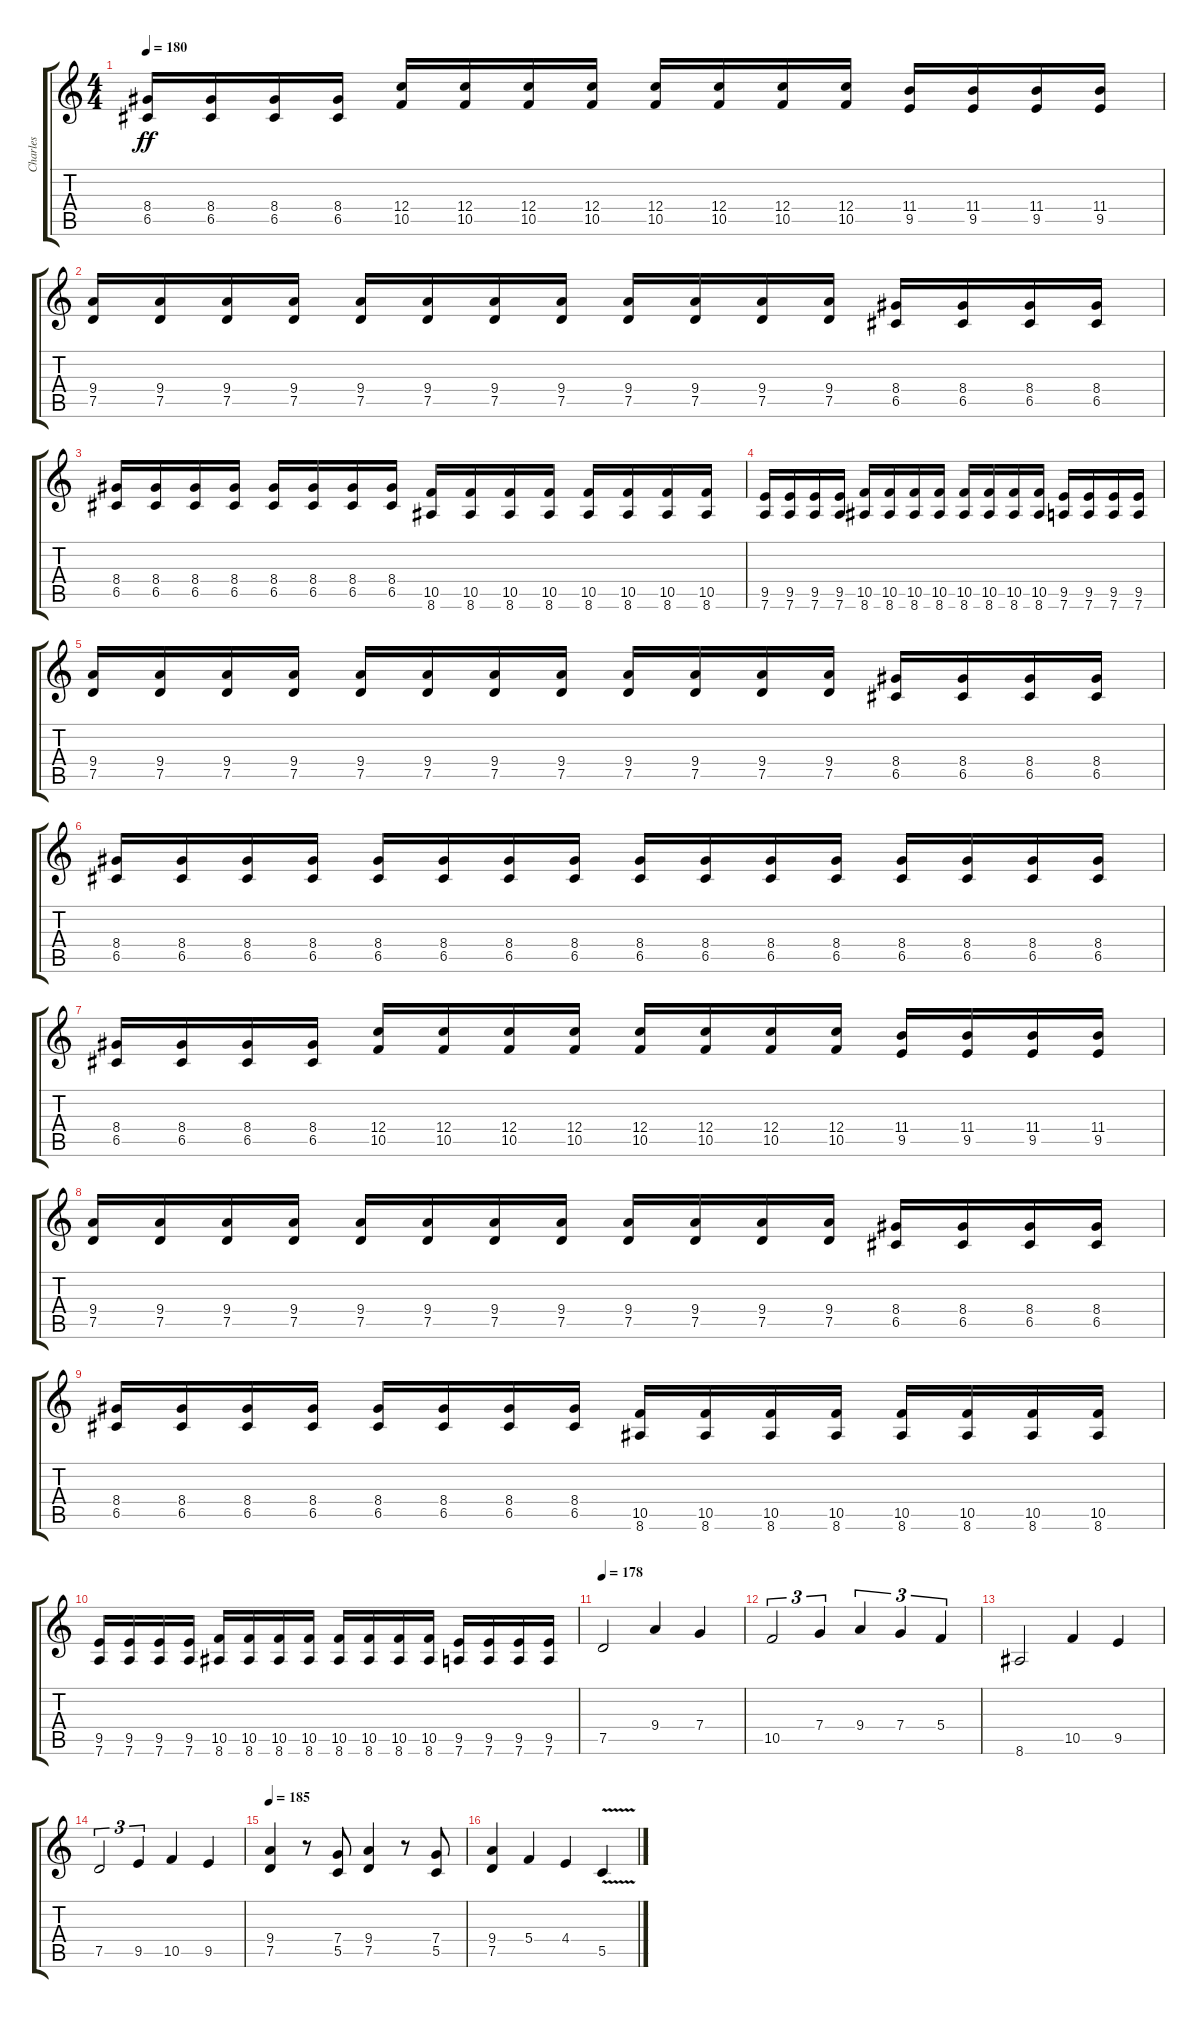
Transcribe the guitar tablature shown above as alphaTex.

\track ("Charles" "Charles") {instrument distortionguitar}
\staff {score tabs}
\tuning (D4 A3 F3 C3 G2 D2) {hide}
\ts (4 4)
\tempo 180
\clef g2
\ks c
(8.4 6.5).16{dy ff} (8.4 6.5).16 (8.4 6.5).16 (8.4 6.5).16 (12.4 10.5).16 (12.4 10.5).16 (12.4 10.5).16 (12.4 10.5).16 (12.4 10.5).16 (12.4 10.5).16 (12.4 10.5).16 (12.4 10.5).16 (11.4 9.5).16 (11.4 9.5).16 (11.4 9.5).16 (11.4 9.5).16 |
(9.4 7.5).16 (9.4 7.5).16 (9.4 7.5).16 (9.4 7.5).16 (9.4 7.5).16 (9.4 7.5).16 (9.4 7.5).16 (9.4 7.5).16 (9.4 7.5).16 (9.4 7.5).16 (9.4 7.5).16 (9.4 7.5).16 (8.4 6.5).16 (8.4 6.5).16 (8.4 6.5).16 (8.4 6.5).16 |
(8.4 6.5).16 (8.4 6.5).16 (8.4 6.5).16 (8.4 6.5).16 (8.4 6.5).16 (8.4 6.5).16 (8.4 6.5).16 (8.4 6.5).16 (10.5 8.6).16 (10.5 8.6).16 (10.5 8.6).16 (10.5 8.6).16 (10.5 8.6).16 (10.5 8.6).16 (10.5 8.6).16 (10.5 8.6).16 |
(9.5 7.6).16 (9.5 7.6).16 (9.5 7.6).16 (9.5 7.6).16 (10.5 8.6).16 (10.5 8.6).16 (10.5 8.6).16 (10.5 8.6).16 (10.5 8.6).16 (10.5 8.6).16 (10.5 8.6).16 (10.5 8.6).16 (9.5 7.6).16 (9.5 7.6).16 (9.5 7.6).16 (9.5 7.6).16 |
(9.4 7.5).16 (9.4 7.5).16 (9.4 7.5).16 (9.4 7.5).16 (9.4 7.5).16 (9.4 7.5).16 (9.4 7.5).16 (9.4 7.5).16 (9.4 7.5).16 (9.4 7.5).16 (9.4 7.5).16 (9.4 7.5).16 (8.4 6.5).16 (8.4 6.5).16 (8.4 6.5).16 (8.4 6.5).16 |
(8.4 6.5).16 (8.4 6.5).16 (8.4 6.5).16 (8.4 6.5).16 (8.4 6.5).16 (8.4 6.5).16 (8.4 6.5).16 (8.4 6.5).16 (8.4 6.5).16 (8.4 6.5).16 (8.4 6.5).16 (8.4 6.5).16 (8.4 6.5).16 (8.4 6.5).16 (8.4 6.5).16 (8.4 6.5).16 |
(8.4 6.5).16 (8.4 6.5).16 (8.4 6.5).16 (8.4 6.5).16 (12.4 10.5).16 (12.4 10.5).16 (12.4 10.5).16 (12.4 10.5).16 (12.4 10.5).16 (12.4 10.5).16 (12.4 10.5).16 (12.4 10.5).16 (11.4 9.5).16 (11.4 9.5).16 (11.4 9.5).16 (11.4 9.5).16 |
(9.4 7.5).16 (9.4 7.5).16 (9.4 7.5).16 (9.4 7.5).16 (9.4 7.5).16 (9.4 7.5).16 (9.4 7.5).16 (9.4 7.5).16 (9.4 7.5).16 (9.4 7.5).16 (9.4 7.5).16 (9.4 7.5).16 (8.4 6.5).16 (8.4 6.5).16 (8.4 6.5).16 (8.4 6.5).16 |
(8.4 6.5).16 (8.4 6.5).16 (8.4 6.5).16 (8.4 6.5).16 (8.4 6.5).16 (8.4 6.5).16 (8.4 6.5).16 (8.4 6.5).16 (10.5 8.6).16 (10.5 8.6).16 (10.5 8.6).16 (10.5 8.6).16 (10.5 8.6).16 (10.5 8.6).16 (10.5 8.6).16 (10.5 8.6).16 |
(9.5 7.6).16 (9.5 7.6).16 (9.5 7.6).16 (9.5 7.6).16 (10.5 8.6).16 (10.5 8.6).16 (10.5 8.6).16 (10.5 8.6).16 (10.5 8.6).16 (10.5 8.6).16 (10.5 8.6).16 (10.5 8.6).16 (9.5 7.6).16 (9.5 7.6).16 (9.5 7.6).16 (9.5 7.6).16 |
\tempo 178
7.5.2 9.4.4 7.4.4 |
10.5.2{tu (3 2)} 7.4.4{tu (3 2)} 9.4.4{tu (3 2)} 7.4.4{tu (3 2)} 5.4.4{tu (3 2)} |
8.6.2 10.5.4 9.5.4 |
7.5.2{tu (3 2)} 9.5.4{tu (3 2)} 10.5.4 9.5.4 |
\tempo 185
(9.4 7.5).4 r.8 (7.4 5.5).8 (9.4 7.5).4 r.8 (7.4 5.5).8 |
(9.4 7.5).4 5.4.4 4.4.4 5.5{v}.4
